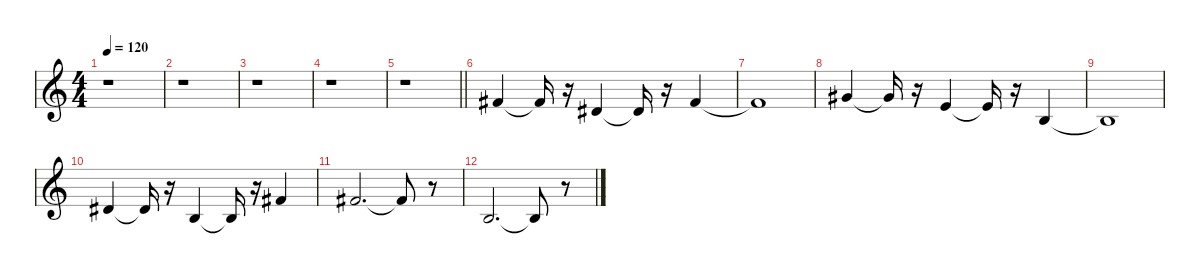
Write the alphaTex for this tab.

\defaultSystemsLayout 4
\hideDynamics
\bracketExtendMode nobrackets
\singleTrackTrackNamePolicy hidden
\multiTrackTrackNamePolicy hidden
\firstSystemTrackNameMode fullname
\firstSystemTrackNameOrientation horizontal
\otherSystemsTrackNameOrientation horizontal
\track ("Synth 3/4 (Strings)" "vln.") {instrument stringensemble1}
\staff {score}
\tuning (Eb4 B3 Gb3 B2 Gb2 B1)
\ts (4 4)
\tempo 120
\clef g2
\ks c
r.1{dy f beam Down} |
r.1{beam Down} |
r.1{beam Down} |
r.1{beam Down} |
\barLineRight lightlight
r.1{beam Down} |
3.1{acc #}.4{instrument brasssection beam Up} 3.1{t acc #}.16{beam Up} r.16{beam Up} 0.1{acc #}.4{beam Up} 0.1{t acc #}.16{beam Up} r.16{beam Up} 3.1{acc #}.4{beam Up} |
3.1{t acc #}.1{beam Up} |
5.1{acc #}.4{beam Up} 5.1{t acc #}.16{beam Up} r.16{beam Up} 5.2.4{beam Up} 5.2{t}.16{beam Up} r.16{beam Up} 5.3.4{beam Up} |
5.3{t}.1{beam Up} |
0.1{acc #}.4{beam Up} 0.1{t acc #}.16{beam Up} r.16{beam Up} 0.2.4{beam Up} 0.2{t}.16{beam Up} r.16{beam Up} 3.1{acc #}.4{beam Up} |
3.1{acc #}.2{d beam Up} 3.1{t acc #}.8{beam Up} r.8{beam Up} |
0.2.2{d beam Up} 0.2{t}.8{beam Up} r.8{beam Up}
